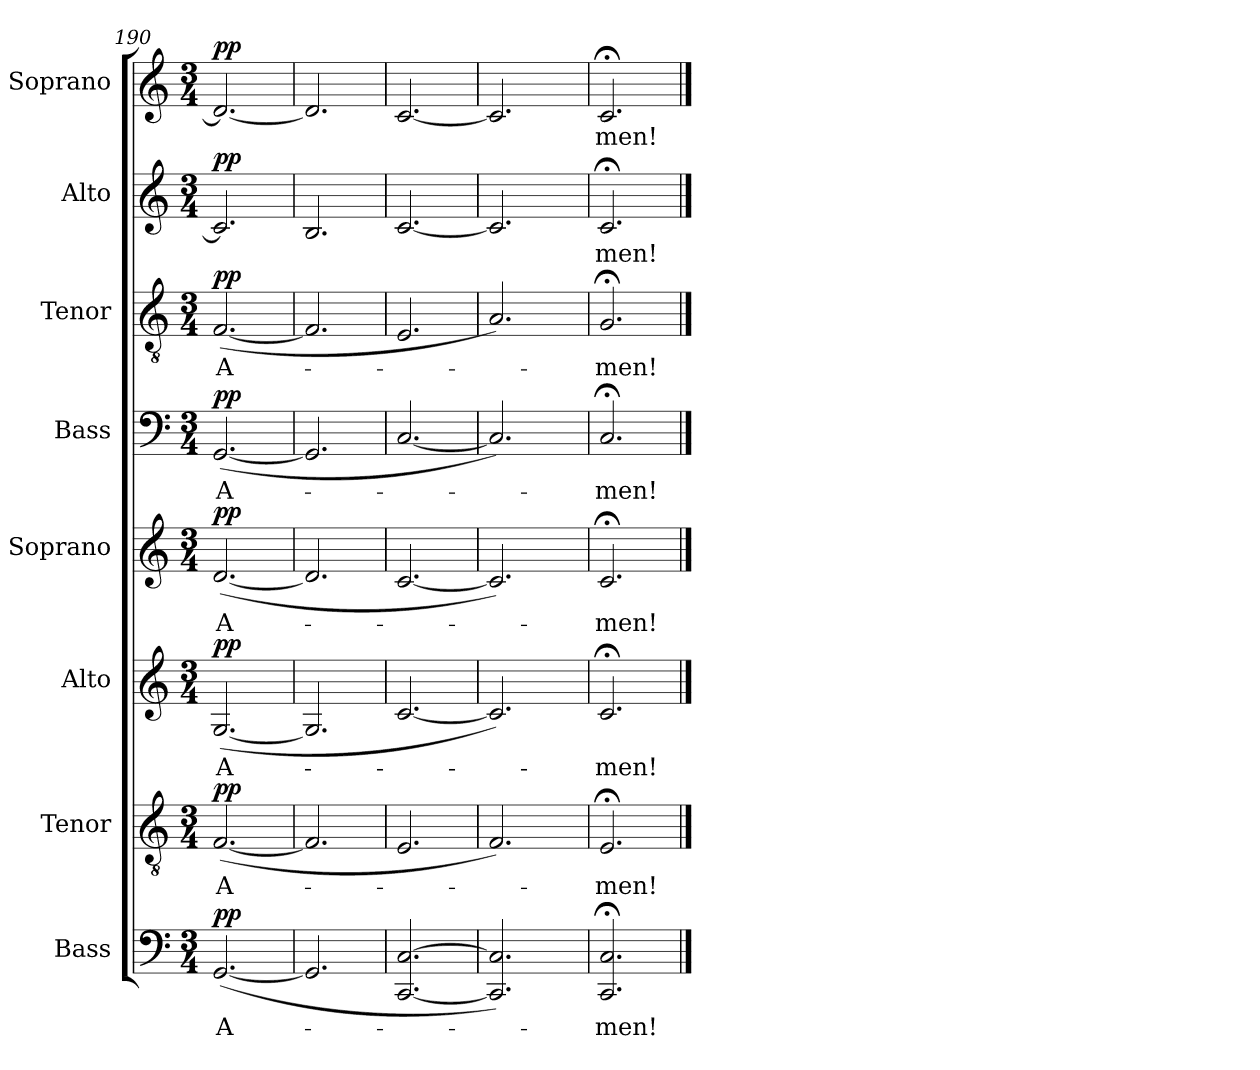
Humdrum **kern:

**kern	**text	**dynam	**kern	**text	**dynam	**kern	**text	**dynam	**kern	**text	**dynam	**kern	**text	**dynam	**kern	**text	**dynam	**kern	**text	**dynam	**kern	**text	**dynam
*part8	*part8	*part8	*part7	*part7	*part7	*part6	*part6	*part6	*part5	*part5	*part5	*part4	*part4	*part4	*part3	*part3	*part3	*part2	*part2	*part2	*part1	*part1	*part1
*staff8	*staff8	*staff8	*staff7	*staff7	*staff7	*staff6	*staff6	*staff6	*staff5	*staff5	*staff5	*staff4	*staff4	*staff4	*staff3	*staff3	*staff3	*staff2	*staff2	*staff2	*staff1	*staff1	*staff1
*I"Bass	*	*	*I"Tenor	*	*	*I"Alto	*	*	*I"Soprano	*	*	*I"Bass	*	*	*I"Tenor	*	*	*I"Alto	*	*	*I"Soprano	*	*
*clefF4	*	*	*clefGv2	*	*	*clefG2	*	*	*clefG2	*	*	*clefF4	*	*	*clefGv2	*	*	*clefG2	*	*	*clefG2	*	*
*k[]	*	*	*k[]	*	*	*k[]	*	*	*k[]	*	*	*k[]	*	*	*k[]	*	*	*k[]	*	*	*k[]	*	*
*C:	*	*	*C:	*	*	*C:	*	*	*C:	*	*	*C:	*	*	*C:	*	*	*C:	*	*	*C:	*	*
*M3/4	*	*	*M3/4	*	*	*M3/4	*	*	*M3/4	*	*	*M3/4	*	*	*M3/4	*	*	*M3/4	*	*	*M3/4	*	*
=190	=190	=190	=190	=190	=190	=190	=190	=190	=190	=190	=190	=190	=190	=190	=190	=190	=190	=190	=190	=190	=190	=190	=190
!	!LO:LY:b	!LO:DY:b	!	!LO:LY:b	!LO:DY:b	!	!LO:LY:b	!LO:DY:b	!	!LO:LY:b	!LO:DY:b	!	!LO:LY:b	!LO:DY:b	!	!LO:LY:b	!LO:DY:b	!	!	!LO:DY:b	!	!	!LO:DY:b
(<[2.GG	A-	pp	(<[2.F	A-	pp	(<[2.G	A-	pp	(<[2.d	A-	pp	(<[2.GG	A-	pp	(<[2.F	A-	pp	2.c]	.	pp	2.d_	.	pp
=191	=191	=191	=191	=191	=191	=191	=191	=191	=191	=191	=191	=191	=191	=191	=191	=191	=191	=191	=191	=191	=191	=191	=191
2.GG]	.	.	2.F]	.	.	2.G]	.	.	2.d]	.	.	2.GG]	.	.	2.F]	.	.	2.B	.	.	2.d]	.	.
=192	=192	=192	=192	=192	=192	=192	=192	=192	=192	=192	=192	=192	=192	=192	=192	=192	=192	=192	=192	=192	=192	=192	=192
[2.CC [2.C	.	.	2.E	.	.	[2.c	.	.	[2.c	.	.	[2.C	.	.	2.E	.	.	[2.c	.	.	[2.c	.	.
=193	=193	=193	=193	=193	=193	=193	=193	=193	=193	=193	=193	=193	=193	=193	=193	=193	=193	=193	=193	=193	=193	=193	=193
2.CC] 2.C])	.	.	2.F)	.	.	2.c])	.	.	2.c])	.	.	2.C])	.	.	2.A)	.	.	2.c]	.	.	2.c]	.	.
=194	=194	=194	=194	=194	=194	=194	=194	=194	=194	=194	=194	=194	=194	=194	=194	=194	=194	=194	=194	=194	=194	=194	=194
!	!LO:LY:b	!	!	!LO:LY:b	!	!	!LO:LY:b	!	!	!LO:LY:b	!	!	!LO:LY:b	!	!	!LO:LY:b	!	!	!LO:LY:b	!	!	!LO:LY:b	!
2.CC;< 2.C;<	men!	.	2.E;<	men!	.	2.c;<	men!	.	2.c;<	men!	.	2.C;<	men!	.	2.G;<	men!	.	2.c;<	men!	.	2.c;<	men!	.
==	==	==	==	==	==	==	==	==	==	==	==	==	==	==	==	==	==	==	==	==	==	==	==
*-	*-	*-	*-	*-	*-	*-	*-	*-	*-	*-	*-	*-	*-	*-	*-	*-	*-	*-	*-	*-	*-	*-	*-
